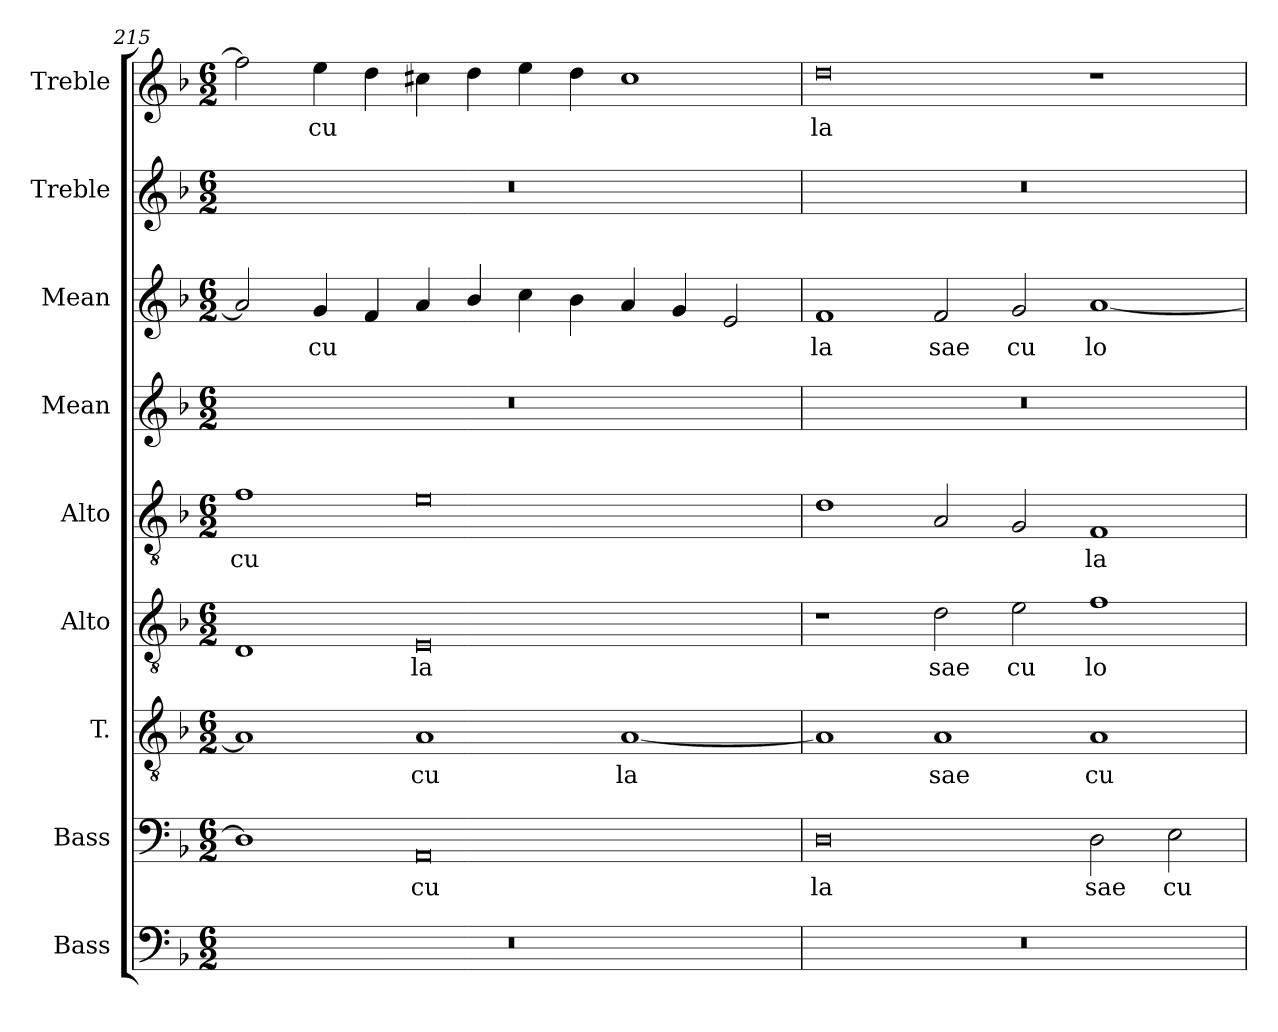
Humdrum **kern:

**kern	**kern	**text	**kern	**text	**kern	**text	**kern	**text	**kern	**kern	**text	**kern	**kern	**text
*part9	*part8	*part8	*part7	*part7	*part6	*part6	*part5	*part5	*part4	*part3	*part3	*part2	*part1	*part1
*staff9	*staff8	*staff8	*staff7	*staff7	*staff6	*staff6	*staff5	*staff5	*staff4	*staff3	*staff3	*staff2	*staff1	*staff1
*I"Bass	*I"Bass	*	*I"T.	*	*I"Alto	*	*I"Alto	*	*I"Mean	*I"Mean	*	*I"Treble	*I"Treble	*
*I'B.	*I'B.	*	*I'T.	*	*I'A2.	*	*I'A1.	*	*I'M.	*I'M.	*	*I'Tr.	*I'Tr.	*
*clefF4	*clefF4	*	*clefGv2	*	*clefGv2	*	*clefGv2	*	*clefG2	*clefG2	*	*clefG2	*clefG2	*
*	*	*	*ITrd7c12	*	*ITrd7c12	*	*ITrd7c12	*	*	*	*	*	*	*
*k[b-]	*k[b-]	*	*k[b-]	*	*k[b-]	*	*k[b-]	*	*k[b-]	*k[b-]	*	*k[b-]	*k[b-]	*
*F:	*F:	*	*F:	*	*F:	*	*F:	*	*F:	*F:	*	*F:	*F:	*
*M6/2	*M6/2	*	*M6/2	*	*M6/2	*	*M6/2	*	*M6/2	*M6/2	*	*M6/2	*M6/2	*
=215	=215	=215	=215	=215	=215	=215	=215	=215	=215	=215	=215	=215	=215	=215
!LO:N:vis=1	!	!	!	!	!	!	!	!	!	!	!	!	!	!
!	!	!	!	!	!	!	!	!LO:LY:b:color=#000000	!LO:N:vis=1	!	!	!LO:N:vis=1	!	!
0.r	1Di]	.	1AAi]	.	1DDi	.	1Fi	cu	0.r	2ai/]	.	0.r	2ffi\]	.
!	!	!	!	!	!	!	!	!	!	!	!LO:LY:b:color=#000000	!	!	!
!	!	!	!	!	!	!	!	!	!	!	!	!	!	!LO:LY:b:color=#000000
.	.	.	.	.	.	.	.	.	.	4gi/	cu	.	4eei\	cu
.	.	.	.	.	.	.	.	.	.	4fi/	.	.	4ddi\	.
!	!	!LO:LY:b:color=#000000	!	!	!	!	!	!	!	!	!	!	!	!
!	!	!	!	!LO:LY:b:color=#000000	!	!	!	!	!	!	!	!	!	!
!	!	!	!	!	!	!LO:LY:b:color=#000000	!	!	!	!	!	!	!	!
.	0AAi	cu	1AAi	cu	0EEi	la	0Ei	.	.	4ai/	.	.	4cc#Xi\	.
.	.	.	.	.	.	.	.	.	.	4b-i/	.	.	4ddi\	.
.	.	.	.	.	.	.	.	.	.	4cci\	.	.	4eei\	.
.	.	.	.	.	.	.	.	.	.	4b-i\	.	.	4ddi\	.
!	!	!	!	!LO:LY:b:color=#000000	!	!	!	!	!	!	!	!	!	!
.	.	.	[<1AAi	la	.	.	.	.	.	4ai/	.	.	1cc#i	.
.	.	.	.	.	.	.	.	.	.	4gi/	.	.	.	.
.	.	.	.	.	.	.	.	.	.	2ei/	.	.	.	.
=216	=216	=216	=216	=216	=216	=216	=216	=216	=216	=216	=216	=216	=216	=216
!LO:N:vis=1	!	!	!	!	!	!	!	!	!	!	!	!	!	!
!	!	!LO:LY:b:color=#000000	!	!	!	!	!	!	!LO:N:vis=1	!	!	!	!	!
!	!	!	!	!	!	!	!	!	!	!	!LO:LY:b:color=#000000	!LO:N:vis=1	!	!
!	!	!	!	!	!	!	!	!	!	!	!	!	!	!LO:LY:b:color=#000000
0.r	0Di	la	1AAi]	.	1r	.	1Di	.	0.r	1fi	la	0.r	0ddi	la
!	!	!	!	!LO:LY:b:color=#000000	!	!	!	!	!	!	!	!	!	!
!	!	!	!	!	!	!LO:LY:b:color=#000000	!	!	!	!	!	!	!	!
!	!	!	!	!	!	!	!	!	!	!	!LO:LY:b:color=#000000	!	!	!
.	.	.	1AAi	sae	2Di\	sae	2AAi/	.	.	2fi/	sae	.	.	.
!	!	!	!	!	!	!LO:LY:b:color=#000000	!	!	!	!	!	!	!	!
!	!	!	!	!	!	!	!	!	!	!	!LO:LY:b:color=#000000	!	!	!
.	.	.	.	.	2Ei\	cu	2GGi/	.	.	2gi/	cu	.	.	.
!	!	!LO:LY:b:color=#000000	!	!	!	!	!	!	!	!	!	!	!	!
!	!	!	!	!LO:LY:b:color=#000000	!	!	!	!	!	!	!	!	!	!
!	!	!	!	!	!	!LO:LY:b:color=#000000	!	!	!	!	!	!	!	!
!	!	!	!	!	!	!	!	!LO:LY:b:color=#000000	!	!	!	!	!	!
!	!	!	!	!	!	!	!	!	!	!	!LO:LY:b:color=#000000	!	!	!
.	2Di\	sae	1AAi	cu	1Fi	lo	1FFi	la	.	[<1ai	lo	.	1r	.
!	!	!LO:LY:b:color=#000000	!	!	!	!	!	!	!	!	!	!	!	!
.	2Ei\	cu	.	.	.	.	.	.	.	.	.	.	.	.
=	=	=	=	=	=	=	=	=	=	=	=	=	=	=
*-	*-	*-	*-	*-	*-	*-	*-	*-	*-	*-	*-	*-	*-	*-
